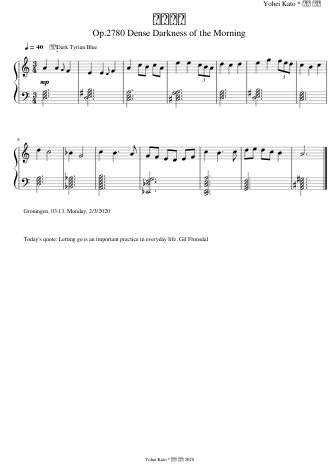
X:1
%%score { 1 | 2 }
L:1/8
Q:1/4=40
M:3/4
I:linebreak $
K:C
V:1 treble
V:2 bass
V:1
!mp! A2 A2{G} F2 | E2 E2{D} F2 | A2 cB cA | e2 e2 (3cBA | d2 c2 d2 | %5
 e2 g2 (3fed | c2 B2 c2 |$ d2 c4 | _B2 G4 | c2 B3 A | %10
 GF ED EF | c2 B3 c | de dc B2 | A6 |] %14
V:2
 [D,F,A,]6 | [D,E,^G,B,]6 | [C,E,A,]6 | [^C,E,G,A,]6 | [D,F,A,]6 | %5
 [D,E,^G,B,]6 | [C,E,G,]6 |$ [D,F,A,]6 | [_B,,D,F,_A,]6 | [A,,C,E,G,B,]6 | %10
 [_E,,_D,F,G,]6 | [D,,F,,C,E,A,]6 | [G,,B,,D,F,]6 | [A,,^C,E,^G,]6 |] %14
